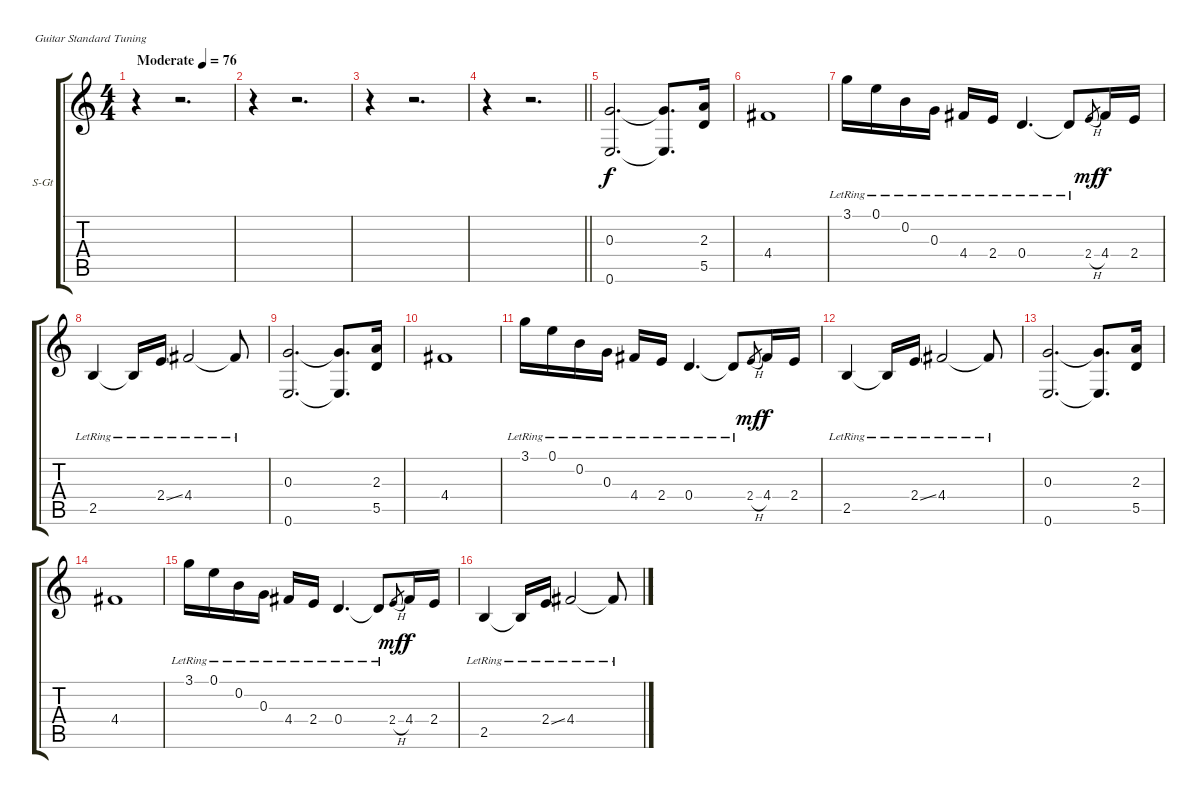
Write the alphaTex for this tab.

\bracketExtendMode groupsimilarinstruments
\firstSystemTrackNameOrientation horizontal
\otherSystemsTrackNameOrientation horizontal
\track ("Guitar 2" "S-Gt") {instrument acousticguitarsteel}
\staff {score tabs}
\tuning (E4 B3 G3 D3 A2 E2)
\ts (4 4)
\beaming (8 2 2 2 2)
\tempo (76 "Moderate")
\clef g2
\ks c
r.4{dy f instrument acousticguitarsteel} r.2{d} |
r.4 r.2{d} |
r.4 r.2{d} |
\barLineRight lightlight
r.4 r.2{d} |
(0.3 0.6).2{d} (0.3{t} 0.6{t}).8{d} (2.3 5.5).16 |
4.4.1 |
3.1{lr}.16 0.1{lr}.16 0.2{lr}.16 0.3{lr}.16 4.4{lr}.16 2.4{lr}.16 0.4{lr}.4{d} 0.4{lr t}.8 2.4{h}.8{gr dy mf} 4.4.16{dy f} 2.4.16 |
2.5{lr}.4 2.5{lr t}.16 2.4{ss lr}.16 4.4{lr}.2 4.4{lr t}.8 |
(0.3 0.6).2{d} (0.3{t} 0.6{t}).8{d} (2.3 5.5).16 |
4.4.1 |
3.1{lr}.16 0.1{lr}.16 0.2{lr}.16 0.3{lr}.16 4.4{lr}.16 2.4{lr}.16 0.4{lr}.4{d} 0.4{lr t}.8 2.4{h}.8{gr dy mf} 4.4.16{dy f} 2.4.16 |
2.5{lr}.4 2.5{lr t}.16 2.4{ss lr}.16 4.4{lr}.2 4.4{lr t}.8 |
(0.3 0.6).2{d} (0.3{t} 0.6{t}).8{d} (2.3 5.5).16 |
4.4.1 |
3.1{lr}.16 0.1{lr}.16 0.2{lr}.16 0.3{lr}.16 4.4{lr}.16 2.4{lr}.16 0.4{lr}.4{d} 0.4{lr t}.8 2.4{h}.8{gr dy mf} 4.4.16{dy f} 2.4.16 |
2.5{lr}.4 2.5{lr t}.16 2.4{ss lr}.16 4.4{lr}.2 4.4{lr t}.8
